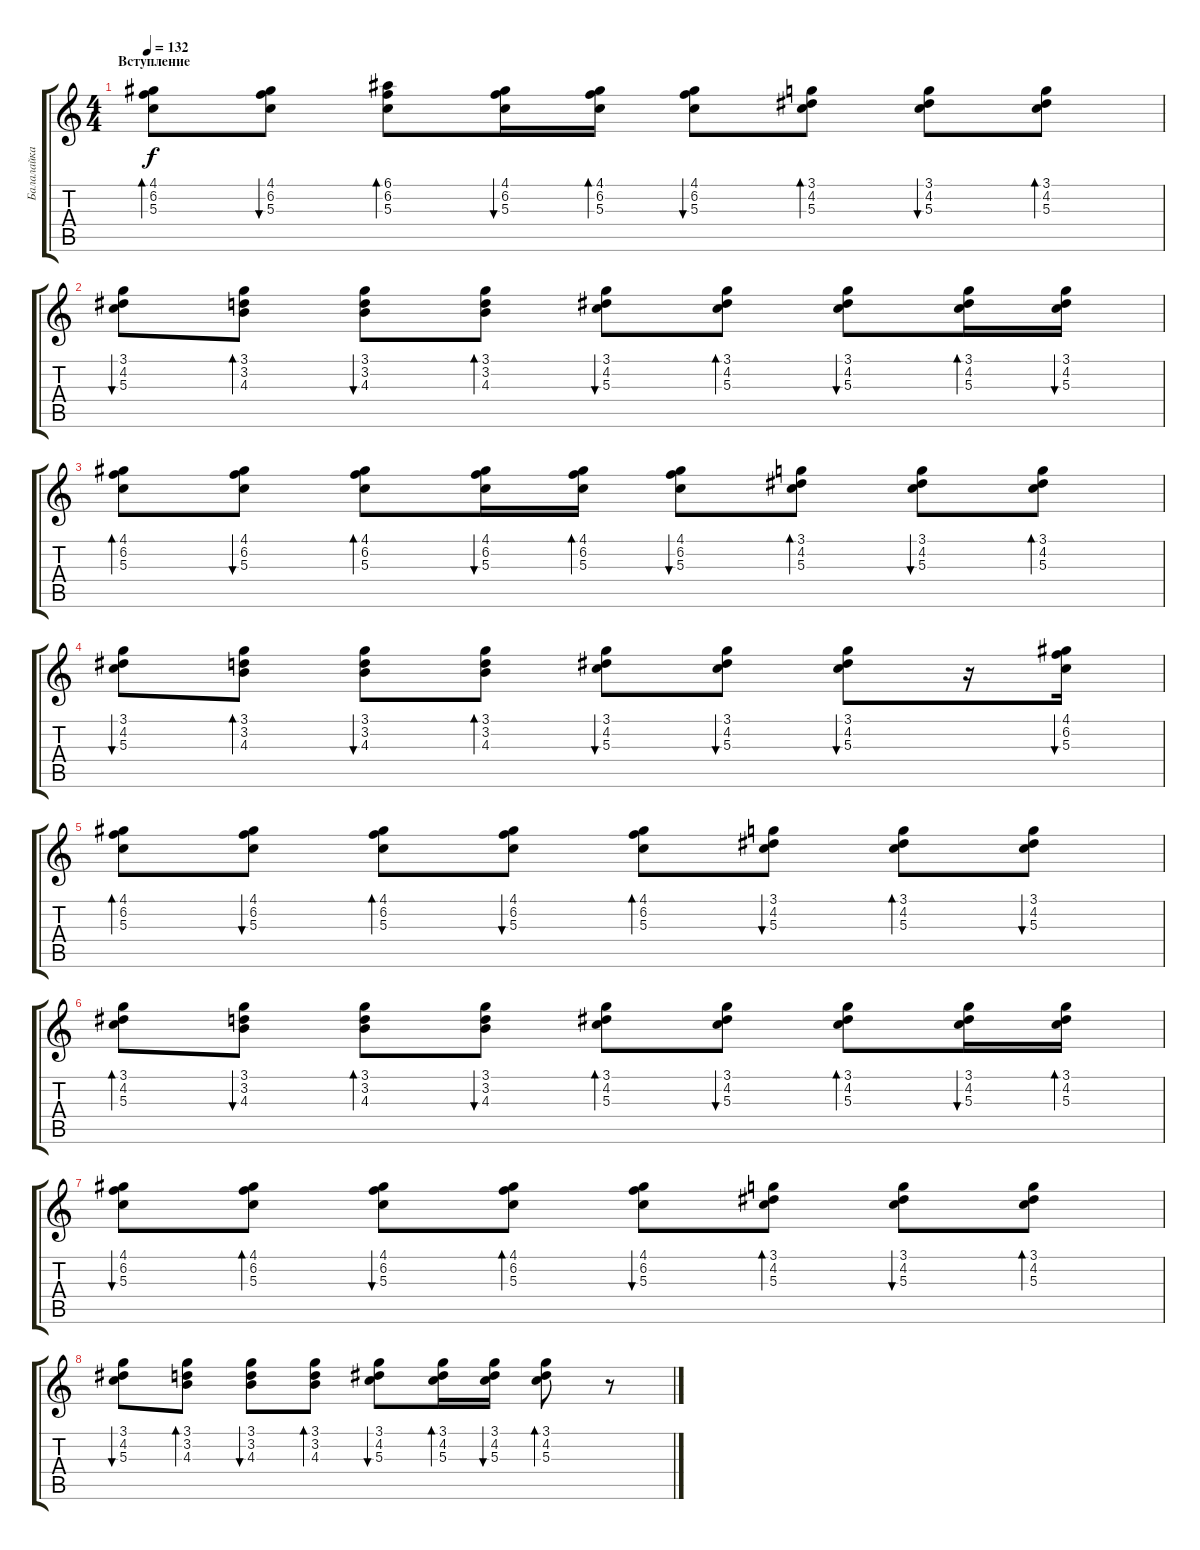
\track ("Балалайка" "Балалайка") {instrument acousticguitarnylon}
\staff {score tabs}
\tuning (E4 B3 G3 D3 A2 E2) {hide}
\ts (4 4)
\section ("" "Вступление")
\tempo 132
\clef g2
\ks c
(4.1 6.2 5.3).8{bd 30 dy f instrument acousticguitarnylon} (4.1 6.2 5.3).8{bu 30} (6.1 6.2 5.3).8{bd 30} (4.1 6.2 5.3).16{bu 30} (4.1 6.2 5.3).16{bd 30} (4.1 6.2 5.3).8{bu 30} (3.1 4.2 5.3).8{bd 30} (3.1 4.2 5.3).8{bu 30} (3.1 4.2 5.3).8{bd 30} |
(3.1 4.2 5.3).8{bu 30} (3.1 3.2 4.3).8{bd 30} (3.1 3.2 4.3).8{bu 30} (3.1 3.2 4.3).8{bd 30} (3.1 4.2 5.3).8{bu 30} (3.1 4.2 5.3).8{bd 30} (3.1 4.2 5.3).8{bu 30} (3.1 4.2 5.3).16{bd 30} (3.1 4.2 5.3).16{bu 30} |
(4.1 6.2 5.3).8{bd 30} (4.1 6.2 5.3).8{bu 30} (4.1 6.2 5.3).8{bd 30} (4.1 6.2 5.3).16{bu 30} (4.1 6.2 5.3).16{bd 30} (4.1 6.2 5.3).8{bu 30} (3.1 4.2 5.3).8{bd 30} (3.1 4.2 5.3).8{bu 30} (3.1 4.2 5.3).8{bd 30} |
(3.1 4.2 5.3).8{bu 30} (3.1 3.2 4.3).8{bd 30} (3.1 3.2 4.3).8{bu 30} (3.1 3.2 4.3).8{bd 30} (3.1 4.2 5.3).8{bu 30} (3.1 4.2 5.3).8{bu 30} (3.1 4.2 5.3).8{bu 30} r.16 (4.1 6.2 5.3).16{bu 30} |
(4.1 6.2 5.3).8{bd 30} (4.1 6.2 5.3).8{bu 30} (4.1 6.2 5.3).8{bd 30} (4.1 6.2 5.3).8{bu 30} (4.1 6.2 5.3).8{bd 30} (3.1 4.2 5.3).8{bu 30} (3.1 4.2 5.3).8{bd 30} (3.1 4.2 5.3).8{bu 30} |
(3.1 4.2 5.3).8{bd 30} (3.1 3.2 4.3).8{bu 30} (3.1 3.2 4.3).8{bd 30} (3.1 3.2 4.3).8{bu 30} (3.1 4.2 5.3).8{bd 30} (3.1 4.2 5.3).8{bu 30} (3.1 4.2 5.3).8{bd 30} (3.1 4.2 5.3).16{bu 30} (3.1 4.2 5.3).16{bd 30} |
(4.1 6.2 5.3).8{bu 30} (4.1 6.2 5.3).8{bd 30} (4.1 6.2 5.3).8{bu 30} (4.1 6.2 5.3).8{bd 30} (4.1 6.2 5.3).8{bu 30} (3.1 4.2 5.3).8{bd 30} (3.1 4.2 5.3).8{bu 30} (3.1 4.2 5.3).8{bd 30} |
(3.1 4.2 5.3).8{bu 30} (3.1 3.2 4.3).8{bd 30} (3.1 3.2 4.3).8{bu 30} (3.1 3.2 4.3).8{bd 30} (3.1 4.2 5.3).8{bu 30} (3.1 4.2 5.3).16{bd 30} (3.1 4.2 5.3).16{bu 30} (3.1 4.2 5.3).8{bd 30} r.8
